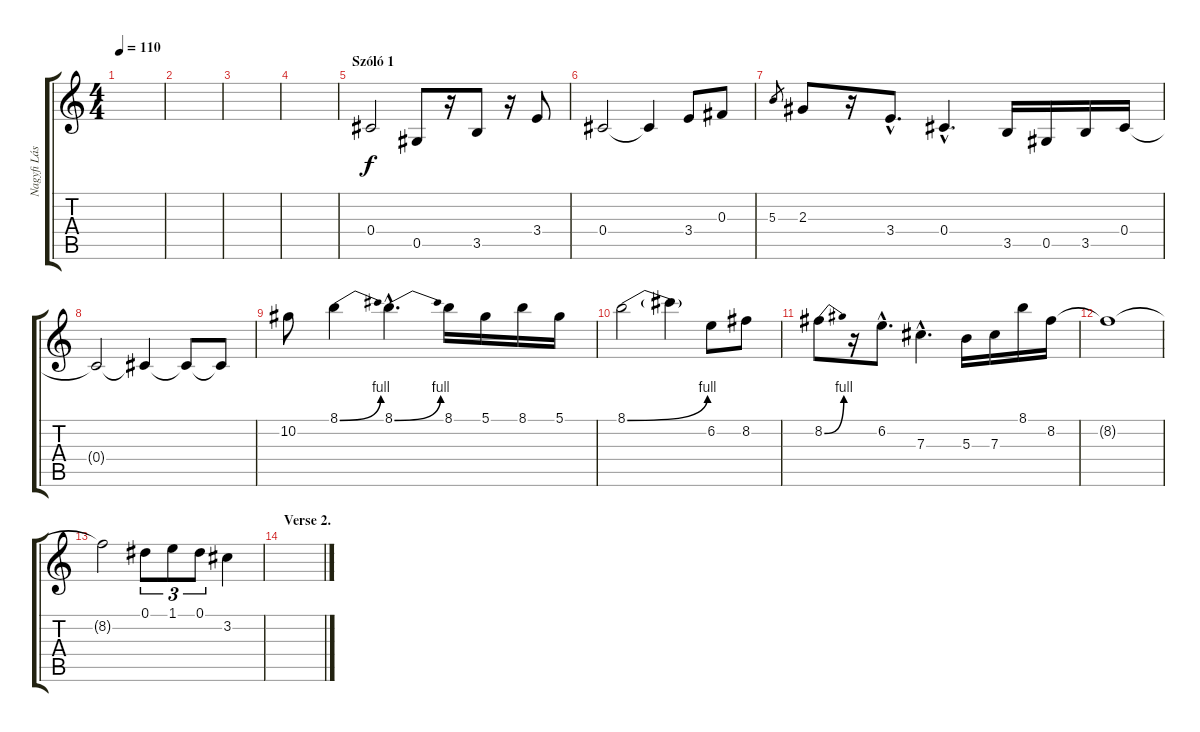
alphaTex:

\track ("Nagyfi László (gitár)" "Nagyfi Lás") {instrument distortionguitar}
\staff {score tabs}
\tuning (Eb4 Bb3 Gb3 Db3 Ab2 Eb2) {hide}
\ts (4 4)
\tempo 110
\clef g2
\ks c
|
|
|
|
\section ("" "Szóló 1")
0.4.2 0.5.8 r.16 3.5.8 r.16 3.4.8 |
0.4.2 0.4{t}.4 3.4.8 0.3.8 |
5.3.8{gr} 2.3.8 r.16 3.4{hac}.8{d} 0.4{hac}.4{d} 3.5.16 0.5.16 3.5.16 0.4.16 |
0.4{t}.2 0.4{t}.4 0.4{t}.8 0.4{t}.8 |
10.2.8 8.1{be (bend 0 0 60 4)}.4 8.1{be (bend 0 0 60 4) hac}.4{d} 8.1.16 5.1.16 8.1.16 5.1.16 |
8.1{be (bend 0 0 60 4)}.2 8.1{t}.4 6.2.8 8.2.8 |
8.2{be (bend 0 0 60 4)}.8 r.16 6.2{hac}.8{d} 7.3{hac}.4{d} 5.3.16 7.3.16 8.1.16 8.2.16 |
8.2{t}.1 |
8.2{t}.2 0.1.8{tu (3 2)} 1.1.8{tu (3 2)} 0.1.8{tu (3 2)} 3.2.4 |
\section ("" "Verse 2.")
